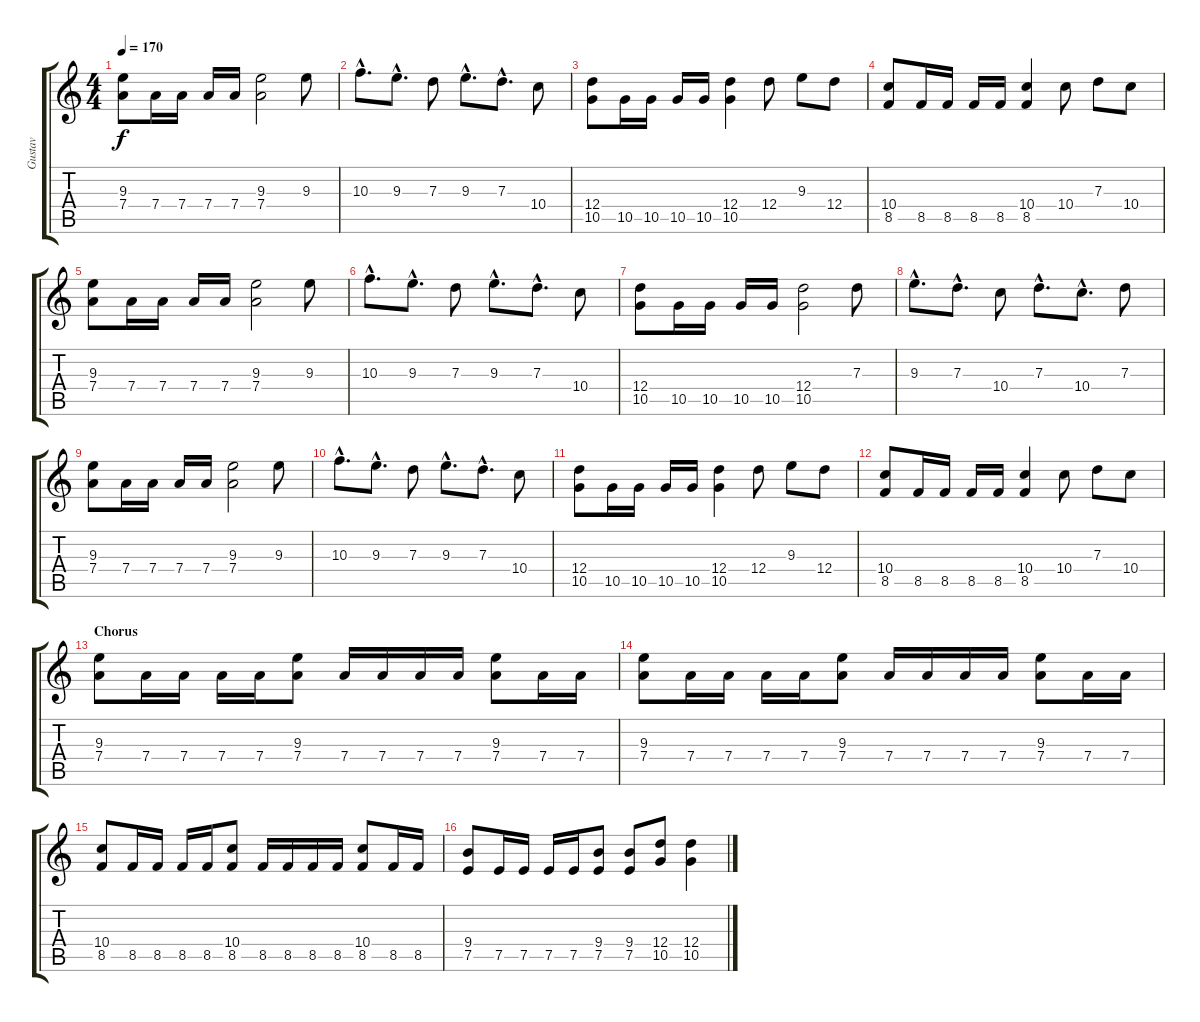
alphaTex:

\track ("Gustav" "Gustav") {instrument overdrivenguitar}
\staff {score tabs}
\tuning (E4 B3 G3 D3 A2 E2) {hide}
\ts (4 4)
\tempo 170
\clef g2
\ks c
(9.3 7.4).8{dy f} 7.4.16 7.4.16 7.4.16 7.4.16 (9.3 7.4).2 9.3.8 |
10.3{hac}.8{d} 9.3{hac}.8{d} 7.3.8 9.3{hac}.8{d} 7.3{hac}.8{d} 10.4.8 |
(12.4 10.5).8 10.5.16 10.5.16 10.5.16 10.5.16 (12.4 10.5).4 12.4.8 9.3.8 12.4.8 |
(10.4 8.5).8 8.5.16 8.5.16 8.5.16 8.5.16 (10.4 8.5).4 10.4.8 7.3.8 10.4.8 |
(9.3 7.4).8 7.4.16 7.4.16 7.4.16 7.4.16 (9.3 7.4).2 9.3.8 |
10.3{hac}.8{d} 9.3{hac}.8{d} 7.3.8 9.3{hac}.8{d} 7.3{hac}.8{d} 10.4.8 |
(12.4 10.5).8 10.5.16 10.5.16 10.5.16 10.5.16 (12.4 10.5).2 7.3.8 |
9.3{hac}.8{d} 7.3{hac}.8{d} 10.4.8 7.3{hac}.8{d} 10.4{hac}.8{d} 7.3.8 |
(9.3 7.4).8 7.4.16 7.4.16 7.4.16 7.4.16 (9.3 7.4).2 9.3.8 |
10.3{hac}.8{d} 9.3{hac}.8{d} 7.3.8 9.3{hac}.8{d} 7.3{hac}.8{d} 10.4.8 |
(12.4 10.5).8 10.5.16 10.5.16 10.5.16 10.5.16 (12.4 10.5).4 12.4.8 9.3.8 12.4.8 |
(10.4 8.5).8 8.5.16 8.5.16 8.5.16 8.5.16 (10.4 8.5).4 10.4.8 7.3.8 10.4.8 |
\section ("" "Chorus")
(9.3 7.4).8 7.4.16 7.4.16 7.4.16 7.4.16 (9.3 7.4).8 7.4.16 7.4.16 7.4.16 7.4.16 (9.3 7.4).8 7.4.16 7.4.16 |
(9.3 7.4).8 7.4.16 7.4.16 7.4.16 7.4.16 (9.3 7.4).8 7.4.16 7.4.16 7.4.16 7.4.16 (9.3 7.4).8 7.4.16 7.4.16 |
(10.4 8.5).8 8.5.16 8.5.16 8.5.16 8.5.16 (10.4 8.5).8 8.5.16 8.5.16 8.5.16 8.5.16 (10.4 8.5).8 8.5.16 8.5.16 |
(9.4 7.5).8 7.5.16 7.5.16 7.5.16 7.5.16 (9.4 7.5).8 (9.4 7.5).8 (12.4 10.5).8 (12.4 10.5).4
